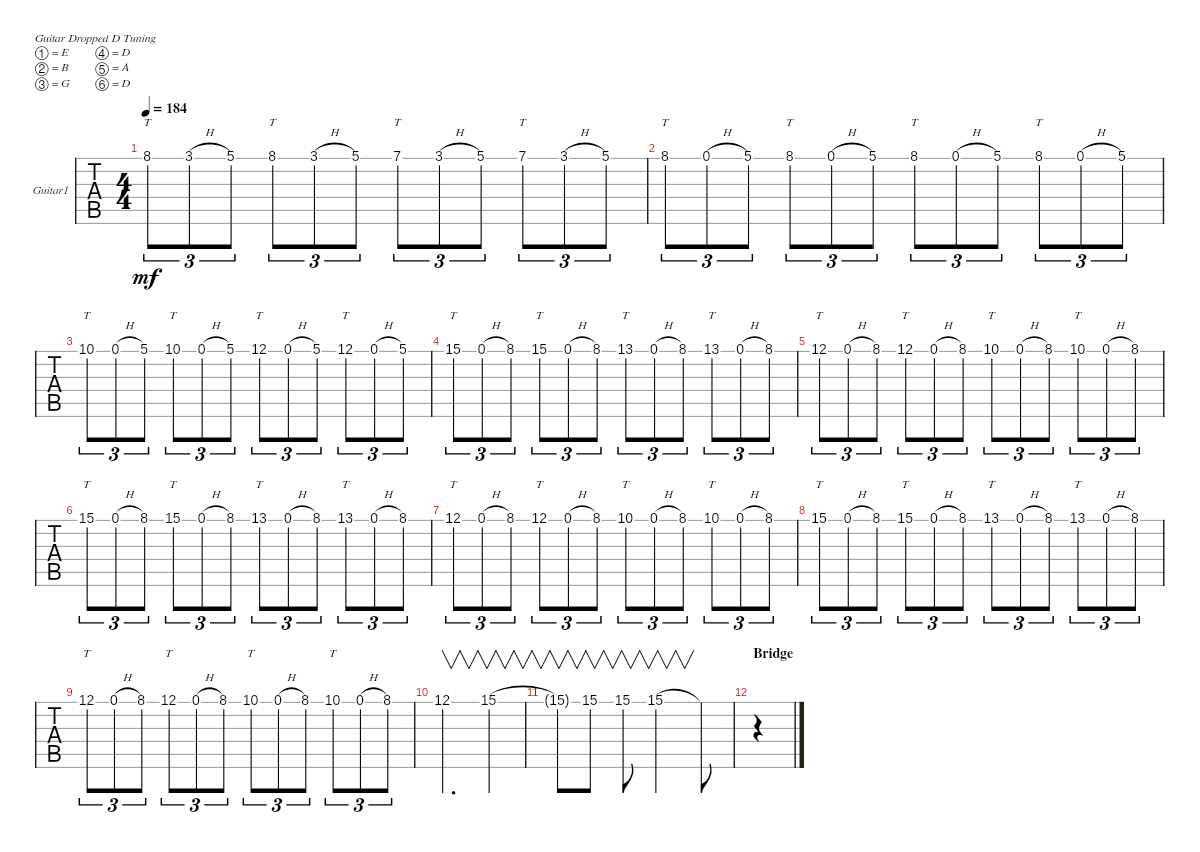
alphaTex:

\defaultSystemsLayout 4
\bracketExtendMode groupsimilarinstruments
\firstSystemTrackNameOrientation horizontal
\otherSystemsTrackNameOrientation horizontal
\track ("Guitar 1 (Mercedes)" "Guitar1") {instrument overdrivenguitar}
\staff {tabs}
\tuning (E4 B3 G3 D3 A2 D2)
\ts (4 4)
\tempo 184
\clef g2
\ks c
8.1.8{tt tu (3 2) dy mf} 3.1{h}.8{tu (3 2)} 5.1.8{tu (3 2)} 8.1.8{tt tu (3 2)} 3.1{h}.8{tu (3 2)} 5.1.8{tu (3 2)} 7.1.8{tt tu (3 2)} 3.1{h}.8{tu (3 2)} 5.1.8{tu (3 2)} 7.1.8{tt tu (3 2)} 3.1{h}.8{tu (3 2)} 5.1.8{tu (3 2)} |
8.1.8{tt tu (3 2)} 0.1{h}.8{tu (3 2)} 5.1.8{tu (3 2)} 8.1.8{tt tu (3 2)} 0.1{h}.8{tu (3 2)} 5.1.8{tu (3 2)} 8.1.8{tt tu (3 2)} 0.1{h}.8{tu (3 2)} 5.1.8{tu (3 2)} 8.1.8{tt tu (3 2)} 0.1{h}.8{tu (3 2)} 5.1.8{tu (3 2)} |
10.1.8{tt tu (3 2)} 0.1{h}.8{tu (3 2)} 5.1.8{tu (3 2)} 10.1.8{tt tu (3 2)} 0.1{h}.8{tu (3 2)} 5.1.8{tu (3 2)} 12.1.8{tt tu (3 2)} 0.1{h}.8{tu (3 2)} 5.1.8{tu (3 2)} 12.1.8{tt tu (3 2)} 0.1{h}.8{tu (3 2)} 5.1.8{tu (3 2)} |
15.1.8{tt tu (3 2)} 0.1{h}.8{tu (3 2)} 8.1.8{tu (3 2)} 15.1.8{tt tu (3 2)} 0.1{h}.8{tu (3 2)} 8.1.8{tu (3 2)} 13.1.8{tt tu (3 2)} 0.1{h}.8{tu (3 2)} 8.1.8{tu (3 2)} 13.1.8{tt tu (3 2)} 0.1{h}.8{tu (3 2)} 8.1.8{tu (3 2)} |
12.1.8{tt tu (3 2)} 0.1{h}.8{tu (3 2)} 8.1.8{tu (3 2)} 12.1.8{tt tu (3 2)} 0.1{h}.8{tu (3 2)} 8.1.8{tu (3 2)} 10.1.8{tt tu (3 2)} 0.1{h}.8{tu (3 2)} 8.1.8{tu (3 2)} 10.1.8{tt tu (3 2)} 0.1{h}.8{tu (3 2)} 8.1.8{tu (3 2)} |
15.1.8{tt tu (3 2)} 0.1{h}.8{tu (3 2)} 8.1.8{tu (3 2)} 15.1.8{tt tu (3 2)} 0.1{h}.8{tu (3 2)} 8.1.8{tu (3 2)} 13.1.8{tt tu (3 2)} 0.1{h}.8{tu (3 2)} 8.1.8{tu (3 2)} 13.1.8{tt tu (3 2)} 0.1{h}.8{tu (3 2)} 8.1.8{tu (3 2)} |
12.1.8{tt tu (3 2)} 0.1{h}.8{tu (3 2)} 8.1.8{tu (3 2)} 12.1.8{tt tu (3 2)} 0.1{h}.8{tu (3 2)} 8.1.8{tu (3 2)} 10.1.8{tt tu (3 2)} 0.1{h}.8{tu (3 2)} 8.1.8{tu (3 2)} 10.1.8{tt tu (3 2)} 0.1{h}.8{tu (3 2)} 8.1.8{tu (3 2)} |
15.1.8{tt tu (3 2)} 0.1{h}.8{tu (3 2)} 8.1.8{tu (3 2)} 15.1.8{tt tu (3 2)} 0.1{h}.8{tu (3 2)} 8.1.8{tu (3 2)} 13.1.8{tt tu (3 2)} 0.1{h}.8{tu (3 2)} 8.1.8{tu (3 2)} 13.1.8{tt tu (3 2)} 0.1{h}.8{tu (3 2)} 8.1.8{tu (3 2)} |
12.1.8{tt tu (3 2)} 0.1{h}.8{tu (3 2)} 8.1.8{tu (3 2)} 12.1.8{tt tu (3 2)} 0.1{h}.8{tu (3 2)} 8.1.8{tu (3 2)} 10.1.8{tt tu (3 2)} 0.1{h}.8{tu (3 2)} 8.1.8{tu (3 2)} 10.1.8{tt tu (3 2)} 0.1{h}.8{tu (3 2)} 8.1.8{tu (3 2)} |
12.1.2{v d} 15.1.4{v} |
15.1{t}.8{v} 15.1.8{v} 15.1.8{v} 15.1.2{v} 15.1{t}.8 |
\section ("" "Bridge")
